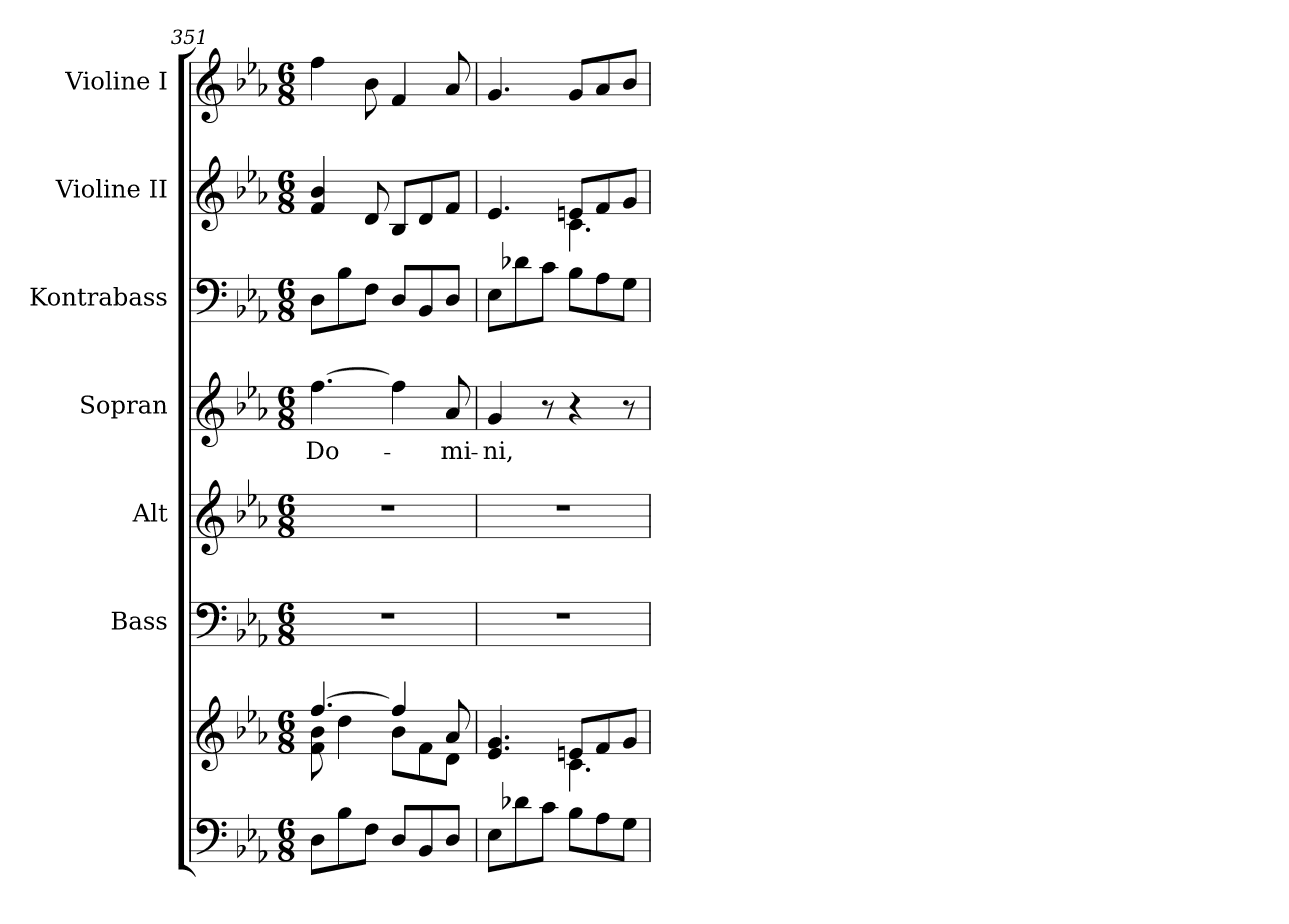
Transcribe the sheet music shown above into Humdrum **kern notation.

**kern	**kern	**kern	**kern	**kern	**text	**kern	**kern	**kern
*part7	*part7	*part6	*part5	*part4	*part4	*part3	*part2	*part1
*staff8	*staff7	*staff6	*staff5	*staff4	*staff4	*staff3	*staff2	*staff1
*	*	*I"Bass	*I"Alt	*I"Sopran	*	*I"Kontrabass	*I"Violine II	*I"Violine I
*	*	*I'B.	*I'A.	*I'S.	*	*I'Kb.	*I'Vl. II	*I'Vl. I
*clefF4	*clefG2	*clefF4	*clefG2	*clefG2	*	*clefF4	*clefG2	*clefG2
*	*	*	*	*	*	*ITrd7c12	*	*
*k[b-e-a-]	*k[b-e-a-]	*k[b-e-a-]	*k[b-e-a-]	*k[b-e-a-]	*	*k[b-e-a-]	*k[b-e-a-]	*k[b-e-a-]
*E-:	*E-:	*E-:	*E-:	*E-:	*	*E-:	*E-:	*E-:
*M6/8	*M6/8	*M6/8	*M6/8	*M6/8	*	*M6/8	*M6/8	*M6/8
=351	=351	=351	=351	=351	=351	=351	=351	=351
*	*^	*	*	*	*	*	*	*
!	!	!	!	!	!	!LO:LY:b	!	!	!
8D\L	[>4.ff/	8f\ 8b-\	2.r	2.r	[4.ff\	Do-	8DD\L	4f/ 4b-/	4ff\
8B-\	.	4dd\	.	.	.	.	8BB-\	.	.
8F\J	.	.	.	.	.	.	8FF\J	8d/	8b-\
8D/L	4ff/]	8b-\L	.	.	4ff\]	.	8DD/L	8B-/L	4f/
8BB-/	.	8f\	.	.	.	.	8BBB-/	8d/	.
!	!	!	!	!	!	!LO:LY:b	!	!	!
8D/J	8a-/	8d\J	.	.	8a-/	-mi-	8DD/J	8f/J	8a-/
!!LO:PB:g=z
=352	=352	=352	=352	=352	=352	=352	=352	=352	=352
!	!	!	!	!	!	!LO:LY:b	!	!	!
*	*	*	*	*	*	*	*	*^	*
8E-\L	4.e-/ 4.g/	4.ryy	2.r	2.r	4g/	-ni,	8EE-\L	4.e-/	4.ryy	4.g/
8d-X\	.	.	.	.	.	.	8D-X\	.	.	.
8c\J	.	.	.	.	8r	.	8C\J	.	.	.
8B-\L	8en/L	4.c\	.	.	4r	.	8BB-\L	8en/L	4.c\	8g/L
8A-\	8f/	.	.	.	.	.	8AA-\	8f/	.	8a-/
8G\J	8g/J	.	.	.	8r	.	8GG\J	8g/J	.	8b-/J
*	*v	*v	*	*	*	*	*	*v	*v	*
=	=	=	=	=	=	=	=	=
*-	*-	*-	*-	*-	*-	*-	*-	*-
